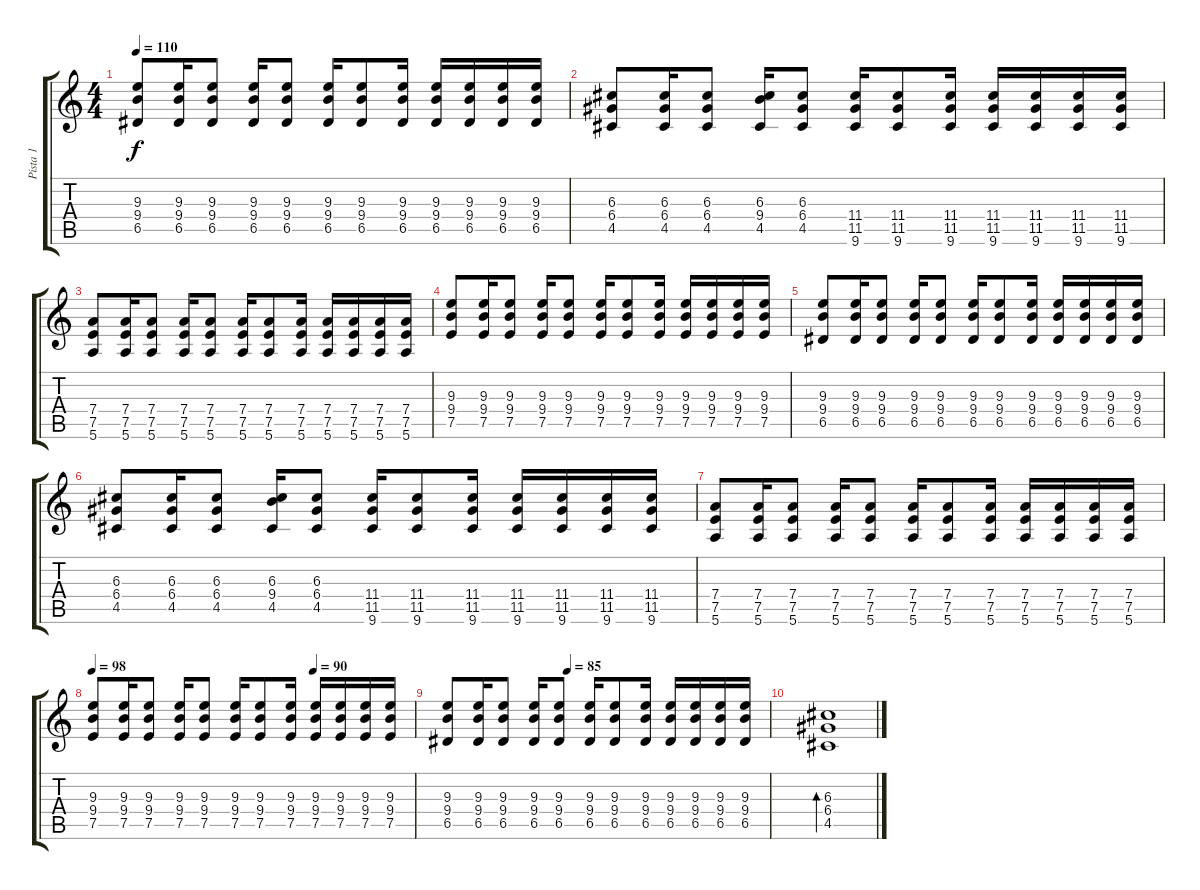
\track ("Pista 1" "Pista 1") {instrument acousticguitarnylon}
\staff {score tabs}
\tuning (E4 B3 G3 D3 A2 E2) {hide}
\ts (4 4)
\tempo 110
\clef g2
\ks c
(9.3 9.4 6.5).8{dy f} (9.3 9.4 6.5).16 (9.3 9.4 6.5).8 (9.3 9.4 6.5).16 (9.3 9.4 6.5).8 (9.3 9.4 6.5).16 (9.3 9.4 6.5).8 (9.3 9.4 6.5).16 (9.3 9.4 6.5).16 (9.3 9.4 6.5).16 (9.3 9.4 6.5).16 (9.3 9.4 6.5).16 |
(6.3 6.4 4.5).8 (6.3 6.4 4.5).16 (6.3 6.4 4.5).8 (6.3 9.4 4.5).16 (6.3 6.4 4.5).8 (11.4 11.5 9.6).16 (11.4 11.5 9.6).8 (11.4 11.5 9.6).16 (11.4 11.5 9.6).16 (11.4 11.5 9.6).16 (11.4 11.5 9.6).16 (11.4 11.5 9.6).16 |
(7.4 7.5 5.6).8 (7.4 7.5 5.6).16 (7.4 7.5 5.6).8 (7.4 7.5 5.6).16 (7.4 7.5 5.6).8 (7.4 7.5 5.6).16 (7.4 7.5 5.6).8 (7.4 7.5 5.6).16 (7.4 7.5 5.6).16 (7.4 7.5 5.6).16 (7.4 7.5 5.6).16 (7.4 7.5 5.6).16 |
(9.3 9.4 7.5).8 (9.3 9.4 7.5).16 (9.3 9.4 7.5).8 (9.3 9.4 7.5).16 (9.3 9.4 7.5).8 (9.3 9.4 7.5).16 (9.3 9.4 7.5).8 (9.3 9.4 7.5).16 (9.3 9.4 7.5).16 (9.3 9.4 7.5).16 (9.3 9.4 7.5).16 (9.3 9.4 7.5).16 |
(9.3 9.4 6.5).8 (9.3 9.4 6.5).16 (9.3 9.4 6.5).8 (9.3 9.4 6.5).16 (9.3 9.4 6.5).8 (9.3 9.4 6.5).16 (9.3 9.4 6.5).8 (9.3 9.4 6.5).16 (9.3 9.4 6.5).16 (9.3 9.4 6.5).16 (9.3 9.4 6.5).16 (9.3 9.4 6.5).16 |
(6.3 6.4 4.5).8 (6.3 6.4 4.5).16 (6.3 6.4 4.5).8 (6.3 9.4 4.5).16 (6.3 6.4 4.5).8 (11.4 11.5 9.6).16 (11.4 11.5 9.6).8 (11.4 11.5 9.6).16 (11.4 11.5 9.6).16 (11.4 11.5 9.6).16 (11.4 11.5 9.6).16 (11.4 11.5 9.6).16 |
(7.4 7.5 5.6).8 (7.4 7.5 5.6).16 (7.4 7.5 5.6).8 (7.4 7.5 5.6).16 (7.4 7.5 5.6).8 (7.4 7.5 5.6).16 (7.4 7.5 5.6).8 (7.4 7.5 5.6).16 (7.4 7.5 5.6).16 (7.4 7.5 5.6).16 (7.4 7.5 5.6).16 (7.4 7.5 5.6).16 |
\tempo 98
\tempo (90 0.6875)
(9.3 9.4 7.5).8 (9.3 9.4 7.5).16 (9.3 9.4 7.5).8 (9.3 9.4 7.5).16 (9.3 9.4 7.5).8 (9.3 9.4 7.5).16 (9.3 9.4 7.5).8 (9.3 9.4 7.5).16 (9.3 9.4 7.5).16 (9.3 9.4 7.5).16 (9.3 9.4 7.5).16 (9.3 9.4 7.5).16 |
\tempo (85 0.375)
(9.3 9.4 6.5).8 (9.3 9.4 6.5).16 (9.3 9.4 6.5).8 (9.3 9.4 6.5).16 (9.3 9.4 6.5).8 (9.3 9.4 6.5).16 (9.3 9.4 6.5).8 (9.3 9.4 6.5).16 (9.3 9.4 6.5).16 (9.3 9.4 6.5).16 (9.3 9.4 6.5).16 (9.3 9.4 6.5).16 |
(6.3 6.4 4.5).1{bd 120}
